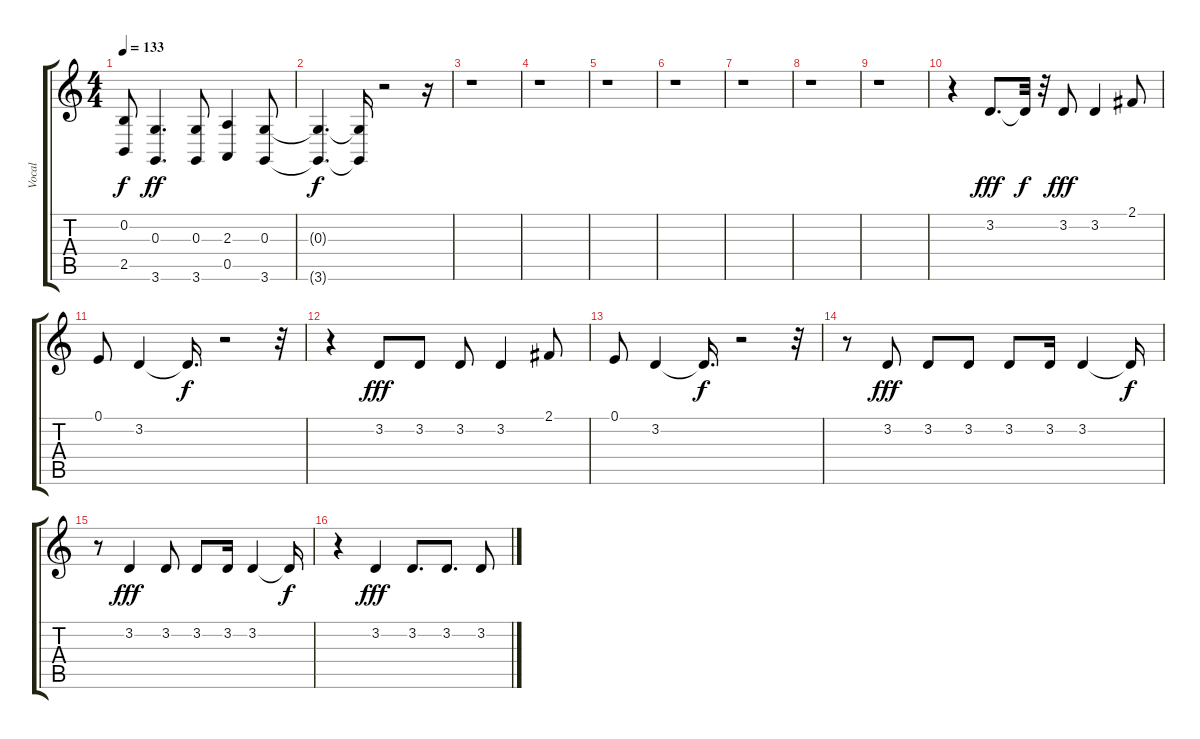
\track ("Vocal" "Vocal") {instrument flute}
\staff {score tabs}
\tuning (E4 B3 G3 D3 A2 E2) {hide}
\ts (4 4)
\tempo 133
\clef g2
\ks c
(0.2{t} 2.5{t}).8{dy f} (0.3 3.6).4{d dy ff} (0.3 3.6).8 (2.3 0.5).4 (0.3 3.6).8 |
(0.3{t} 3.6{t}).4{d dy f} (0.3{t} 3.6{t}).16 r.2 r.16 |
r.1 |
r.1 |
r.1 |
r.1 |
r.1 |
r.1 |
r.1 |
r.4 3.2.8{d dy fff} 3.2{t}.32{dy f} r.32 3.2.8{dy fff} 3.2.4 2.1.8 |
0.1.8 3.2.4 3.2{t}.16{d dy f} r.2 r.32 |
r.4 3.2.8{dy fff} 3.2.8 3.2.8 3.2.4 2.1.8 |
0.1.8 3.2.4 3.2{t}.16{d dy f} r.2 r.32 |
r.8 3.2.8{dy fff} 3.2.8 3.2.8 3.2.8 3.2.16 3.2.4 3.2{t}.16{dy f} |
r.8 3.2.4{dy fff} 3.2.8 3.2.8 3.2.16 3.2.4 3.2{t}.16{dy f} |
r.4 3.2.4{dy fff} 3.2.8{d} 3.2.8{d} 3.2.8
